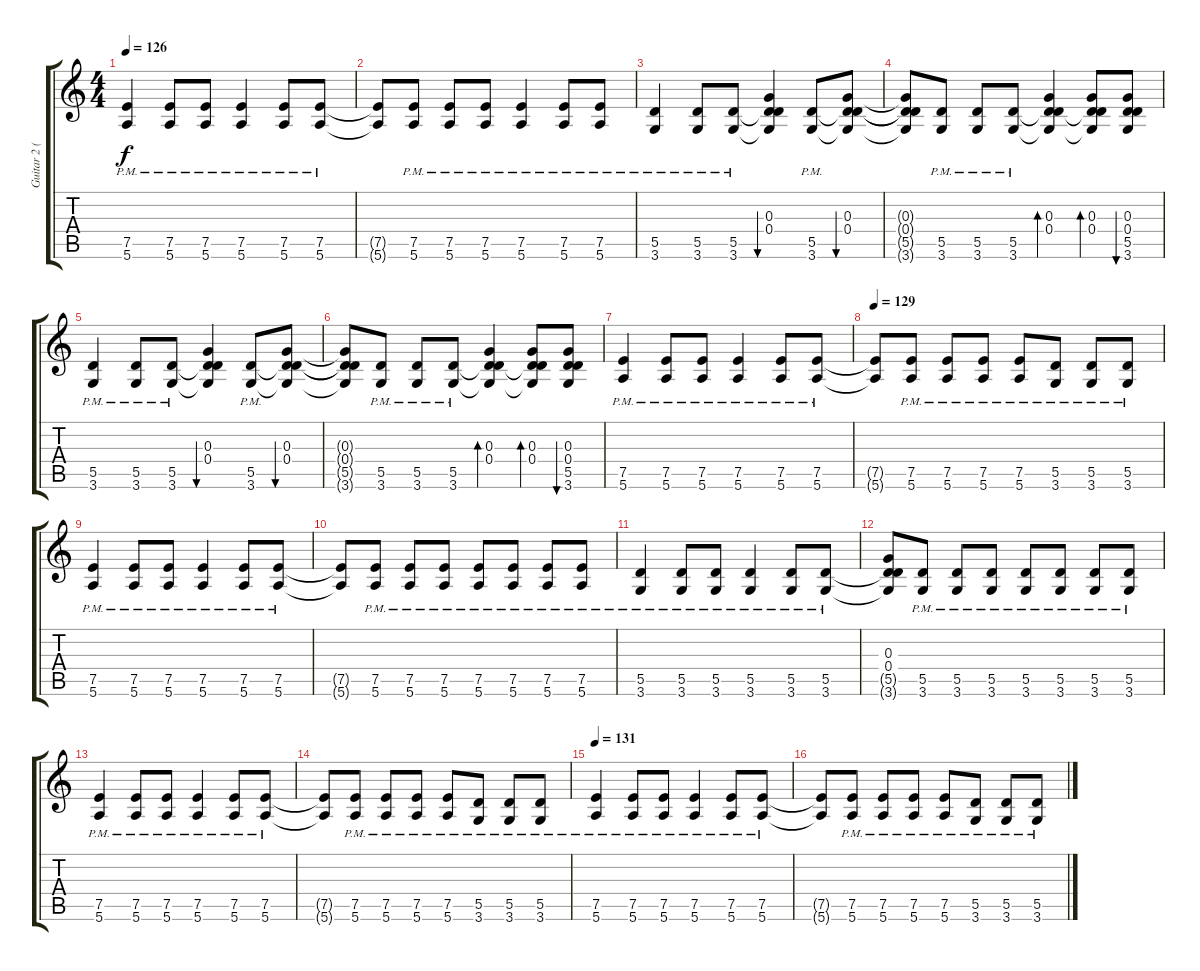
\track ("Guitar 2 (Clean)" "Guitar 2 (") {instrument electricguitarjazz}
\staff {score tabs}
\tuning (E4 B3 G3 D3 A2 E2) {hide}
\ts (4 4)
\tempo 126
\clef g2
\ks c
(7.5{pm} 5.6{pm}).4{dy f} (7.5{pm} 5.6{pm}).8 (7.5{pm} 5.6{pm}).8 (7.5{pm} 5.6{pm}).4 (7.5{pm} 5.6{pm}).8 (7.5{pm} 5.6{pm}).8 |
(7.5{t} 5.6{t}).8 (7.5{pm} 5.6{pm}).8 (7.5{pm} 5.6{pm}).8 (7.5{pm} 5.6{pm}).8 (7.5{pm} 5.6{pm}).4 (7.5{pm} 5.6{pm}).8 (7.5{pm} 5.6{pm}).8 |
(5.5{pm} 3.6{pm}).4 (5.5{pm} 3.6{pm}).8 (5.5{pm} 3.6{pm}).8 (0.3 0.4 5.5{t} 3.6{t}).4{bu 30} (5.5{pm} 3.6{pm}).8 (0.3 0.4 5.5{t} 3.6{t}).8{bu 30} |
(0.3{t} 0.4{t} 5.5{t} 3.6{t}).8 (5.5{pm} 3.6{pm}).8 (5.5{pm} 3.6{pm}).8 (5.5{pm} 3.6{pm}).8 (0.3 0.4 5.5{t} 3.6{t}).4{bd 60} (0.3 0.4 5.5{t} 3.6{t}).8{bd 30} (0.3 0.4 5.5 3.6).8{bu 30} |
(5.5{pm} 3.6{pm}).4 (5.5{pm} 3.6{pm}).8 (5.5{pm} 3.6{pm}).8 (0.3 0.4 5.5{t} 3.6{t}).4{bu 30} (5.5{pm} 3.6{pm}).8 (0.3 0.4 5.5{t} 3.6{t}).8{bu 30} |
(0.3{t} 0.4{t} 5.5{t} 3.6{t}).8 (5.5{pm} 3.6{pm}).8 (5.5{pm} 3.6{pm}).8 (5.5{pm} 3.6{pm}).8 (0.3 0.4 5.5{t} 3.6{t}).4{bd 60} (0.3 0.4 5.5{t} 3.6{t}).8{bd 30} (0.3 0.4 5.5 3.6).8{bu 30} |
(7.5{pm} 5.6{pm}).4 (7.5{pm} 5.6{pm}).8 (7.5{pm} 5.6{pm}).8 (7.5{pm} 5.6{pm}).4 (7.5{pm} 5.6{pm}).8 (7.5{pm} 5.6{pm}).8 |
\tempo 129
(7.5{t} 5.6{t}).8 (7.5{pm} 5.6{pm}).8 (7.5{pm} 5.6{pm}).8 (7.5{pm} 5.6{pm}).8 (7.5{pm} 5.6{pm}).8 (5.5{pm} 3.6{pm}).8 (5.5{pm} 3.6{pm}).8 (5.5{pm} 3.6{pm}).8 |
(7.5{pm} 5.6{pm}).4 (7.5{pm} 5.6{pm}).8 (7.5{pm} 5.6{pm}).8 (7.5{pm} 5.6{pm}).4 (7.5{pm} 5.6{pm}).8 (7.5{pm} 5.6{pm}).8 |
(7.5{t} 5.6{t}).8 (7.5{pm} 5.6{pm}).8 (7.5{pm} 5.6{pm}).8 (7.5{pm} 5.6{pm}).8 (7.5{pm} 5.6{pm}).8 (7.5{pm} 5.6{pm}).8 (7.5{pm} 5.6{pm}).8 (7.5{pm} 5.6{pm}).8 |
(5.5{pm} 3.6{pm}).4 (5.5{pm} 3.6{pm}).8 (5.5{pm} 3.6{pm}).8 (5.5{pm} 3.6{pm}).4 (5.5{pm} 3.6{pm}).8 (5.5{pm} 3.6{pm}).8 |
(0.3 0.4 5.5{t} 3.6{t}).8 (5.5{pm} 3.6{pm}).8 (5.5{pm} 3.6{pm}).8 (5.5{pm} 3.6{pm}).8 (5.5{pm} 3.6{pm}).8 (5.5{pm} 3.6{pm}).8 (5.5{pm} 3.6{pm}).8 (5.5{pm} 3.6{pm}).8 |
(7.5{pm} 5.6{pm}).4 (7.5{pm} 5.6{pm}).8 (7.5{pm} 5.6{pm}).8 (7.5{pm} 5.6{pm}).4 (7.5{pm} 5.6{pm}).8 (7.5{pm} 5.6{pm}).8 |
(7.5{t} 5.6{t}).8 (7.5{pm} 5.6{pm}).8 (7.5{pm} 5.6{pm}).8 (7.5{pm} 5.6{pm}).8 (7.5{pm} 5.6{pm}).8 (5.5{pm} 3.6{pm}).8 (5.5{pm} 3.6{pm}).8 (5.5{pm} 3.6{pm}).8 |
\tempo 131
(7.5{pm} 5.6{pm}).4 (7.5{pm} 5.6{pm}).8 (7.5{pm} 5.6{pm}).8 (7.5{pm} 5.6{pm}).4 (7.5{pm} 5.6{pm}).8 (7.5{pm} 5.6{pm}).8 |
(7.5{t} 5.6{t}).8 (7.5{pm} 5.6{pm}).8 (7.5{pm} 5.6{pm}).8 (7.5{pm} 5.6{pm}).8 (7.5{pm} 5.6{pm}).8 (5.5{pm} 3.6{pm}).8 (5.5{pm} 3.6{pm}).8 (5.5{pm} 3.6{pm}).8
